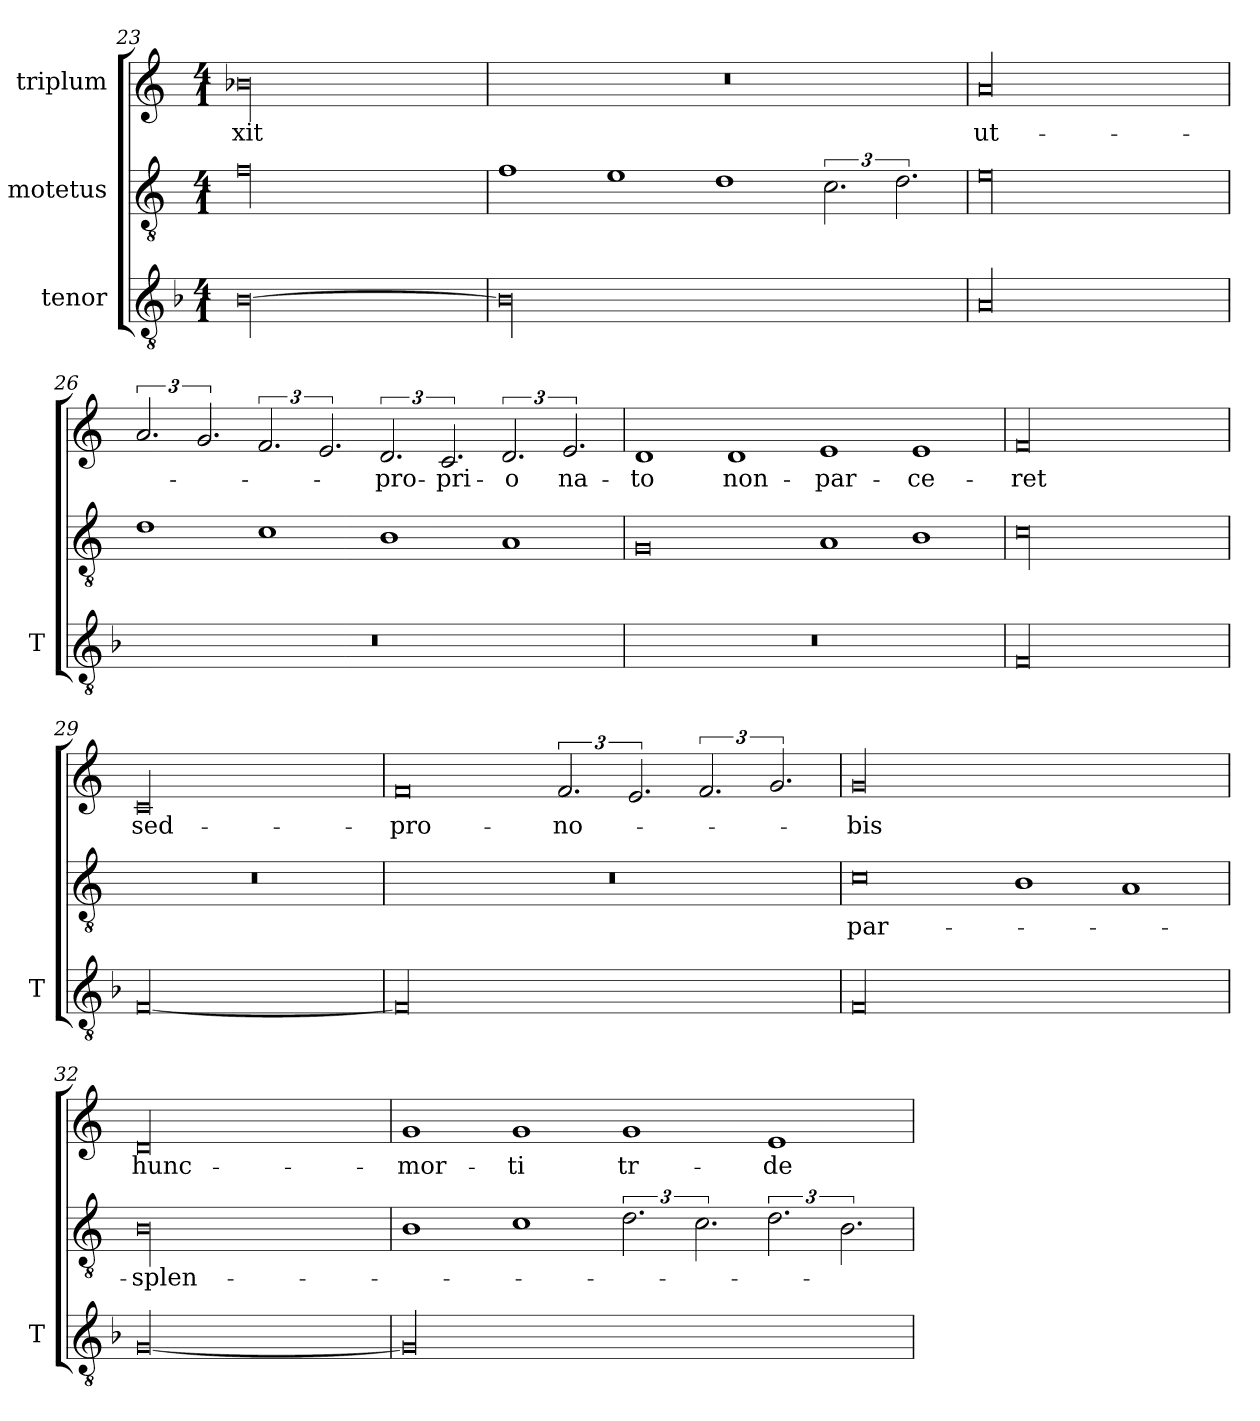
**kern	**kern	**text	**kern	**text
*part3	*part2	*part2	*part1	*part1
*staff3	*staff2	*staff2	*staff1	*staff1
*I"tenor	*I"motetus	*	*I"triplum	*
*I'T	*	*	*	*
*clefGv2	*clefGv2	*	*clefG2	*
*k[b-]	*k[]	*	*k[]	*
*F:	*C:	*	*C:	*
*M4/1	*M4/1	*	*M4/1	*
=23	=23	=23	=23	=23
[00B-\	00f\	.	00b-X\	-xit
=24	=24	=24	=24	=24
00B-\]	1f\	.	00r	.
.	1e\	.	.	.
.	1d\	.	.	.
.	3.c\	.	.	.
.	3.d\	.	.	.
=25	=25	=25	=25	=25
00A/	00e\	.	00a/	ut-
=26	=26	=26	=26	=26
00r	1d\	.	3.a/	.
.	.	.	3.g/	.
.	1c\	.	3.f/	.
.	.	.	3.e/	.
.	1B\	.	3.d/	pro-
.	.	.	3.c/	-pri-
.	1A/	.	3.d/	-o
.	.	.	3.e/	na-
=27	=27	=27	=27	=27
00r	0G/	.	1d/	-to
.	.	.	1d/	non-
.	1A/	.	1e/	par-
.	1B\	.	1e/	-ce-
=28	=28	=28	=28	=28
00F/	00c\	.	00f/	-ret
=29	=29	=29	=29	=29
[00F/	00r	.	00c/	sed-
=30	=30	=30	=30	=30
00F/]	00r	.	0f/	pro-
.	.	.	3.f/	no-
.	.	.	3.e/	.
.	.	.	3.f/	.
.	.	.	3.g/	.
=31	=31	=31	=31	=31
00F/	0c\	par-	00g/	-bis
.	1B\	.	.	.
.	1A/	.	.	.
=32	=32	=32	=32	=32
[00G/	00B\	splen-	00d/	hunc-
=33	=33	=33	=33	=33
00G/]	1B\	.	1g/	mor-
.	1c\	.	1g/	-ti
.	3.d\	.	1g/	tr-
.	3.c\	.	.	.
.	3.d\	.	1e/	-de-
.	3.B\	.	.	.
=	=	=	=	=
*-	*-	*-	*-	*-
